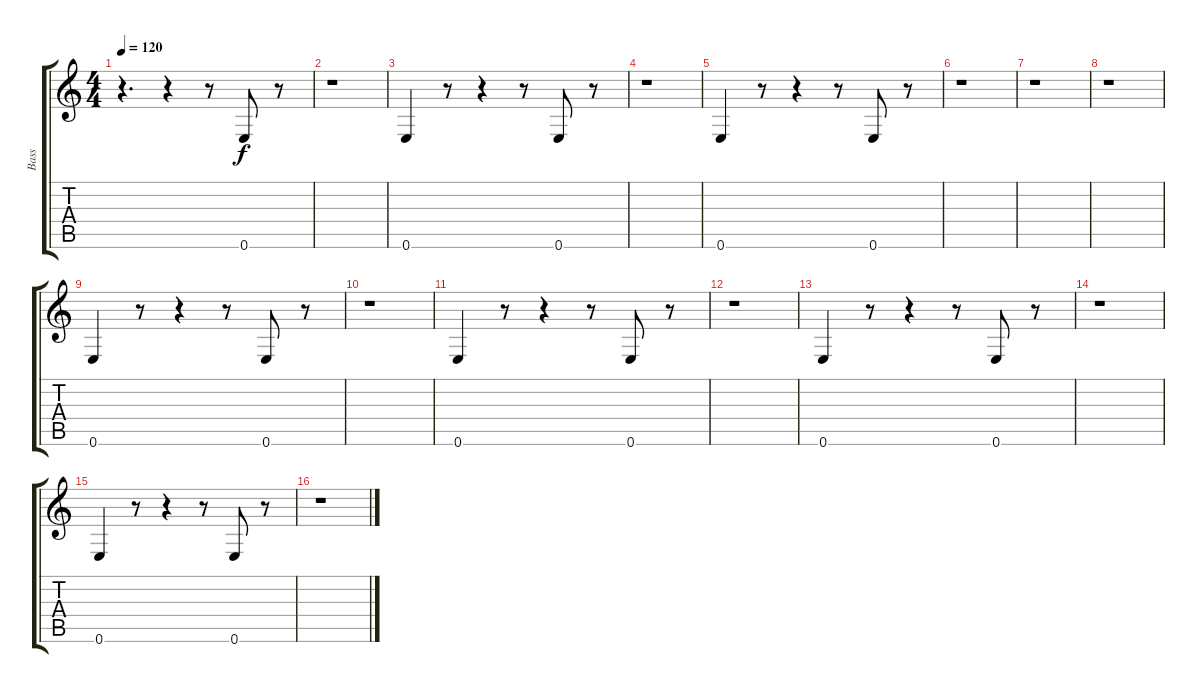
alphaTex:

\track ("Bass" "Bass") {instrument electricbasspick}
\staff {score tabs}
\tuning (E4 B3 G3 D3 A2 E2) {hide}
\ts (4 4)
\tempo 120
\clef g2
\ks c
r.4{d dy f} r.4 r.8 0.6.8 r.8 |
r.1 |
0.6.4 r.8 r.4 r.8 0.6.8 r.8 |
r.1 |
0.6.4 r.8 r.4 r.8 0.6.8 r.8 |
r.1 |
r.1 |
r.1 |
0.6.4 r.8 r.4 r.8 0.6.8 r.8 |
r.1 |
0.6.4 r.8 r.4 r.8 0.6.8 r.8 |
r.1 |
0.6.4 r.8 r.4 r.8 0.6.8 r.8 |
r.1 |
0.6.4 r.8 r.4 r.8 0.6.8 r.8 |
r.1
